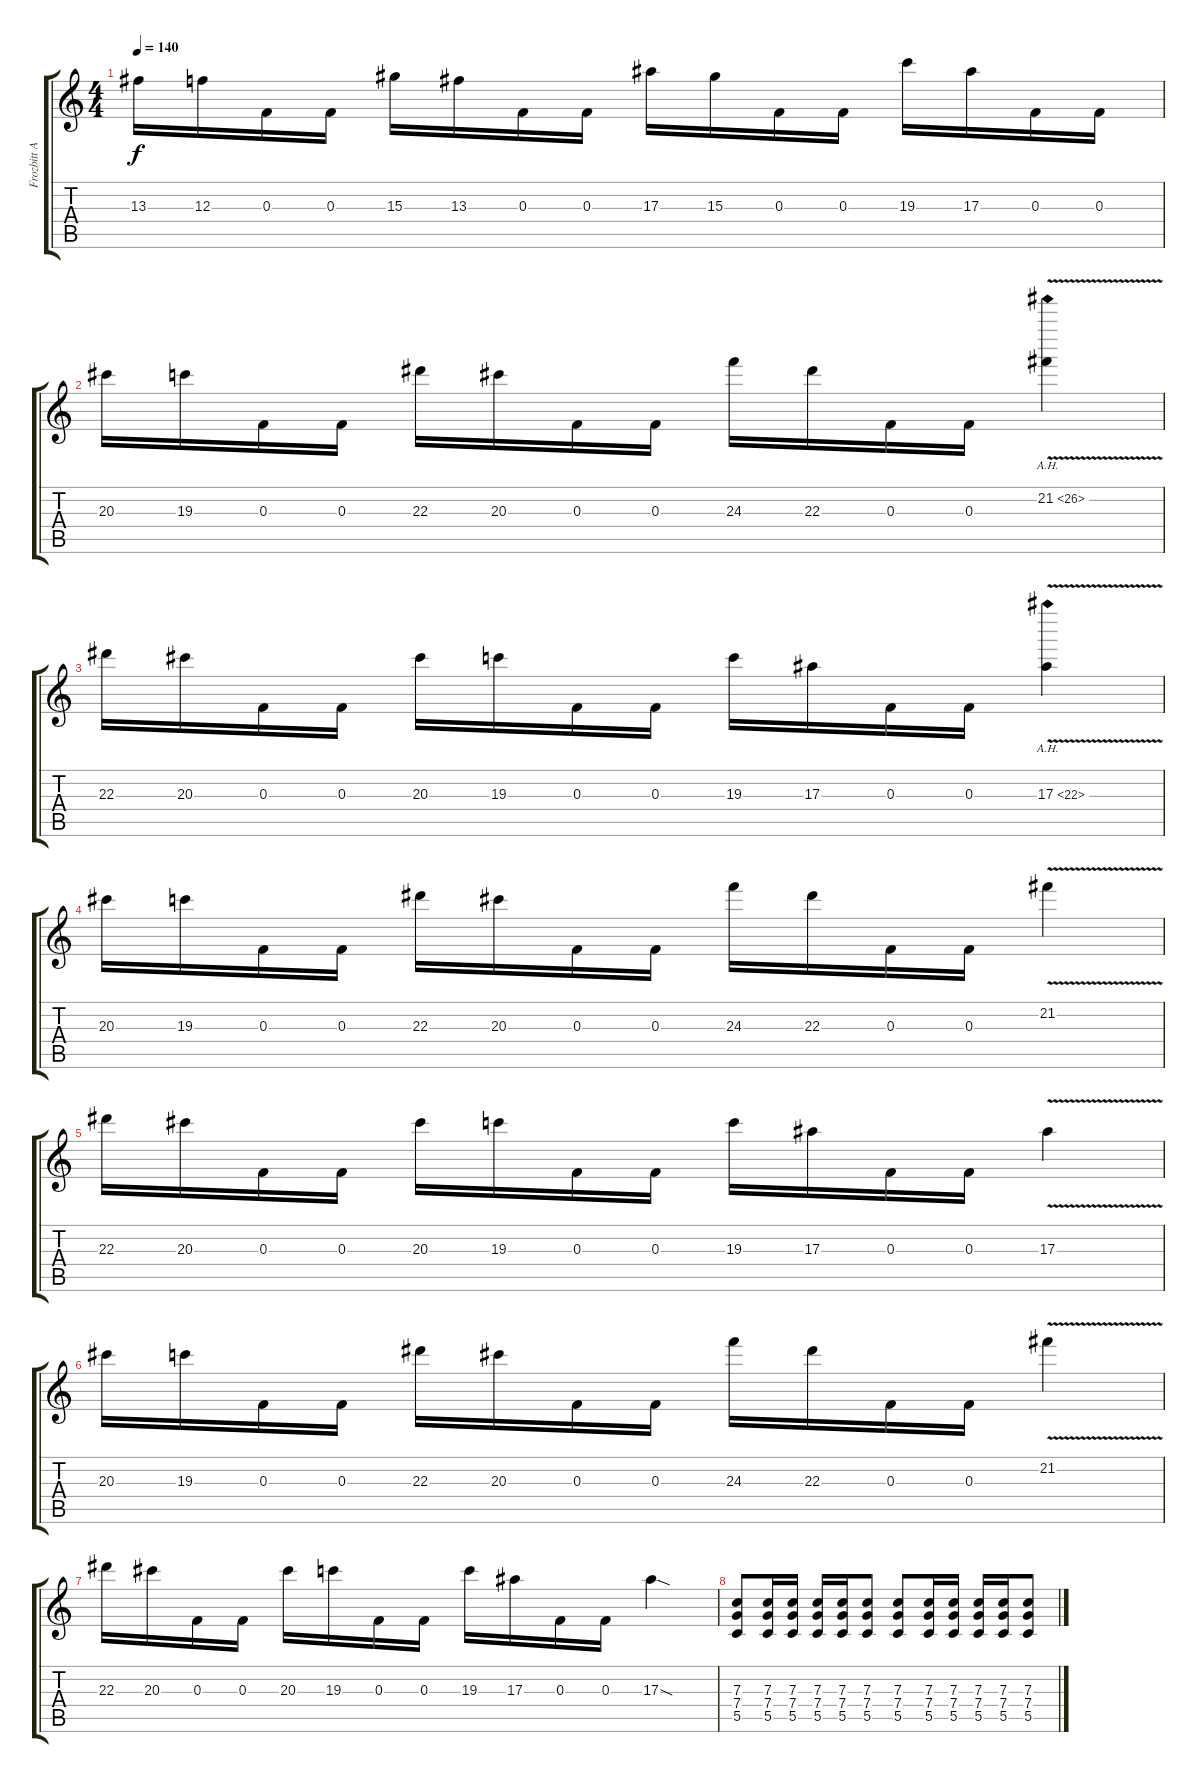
\track ("Frozbitt Addictorius" "Frozbitt A") {instrument distortionguitar}
\staff {score tabs}
\tuning (D4 A3 F3 C3 G2 C2) {hide}
\ts (4 4)
\tempo 140
\clef g2
\ks c
13.3.16{dy f} 12.3.16 0.3.16 0.3.16 15.3.16 13.3.16 0.3.16 0.3.16 17.3.16 15.3.16 0.3.16 0.3.16 19.3.16 17.3.16 0.3.16 0.3.16 |
20.3.16 19.3.16 0.3.16 0.3.16 22.3.16 20.3.16 0.3.16 0.3.16 24.3.16 22.3.16 0.3.16 0.3.16 21.2{ah 5 v}.4 |
22.3.16 20.3.16 0.3.16 0.3.16 20.3.16 19.3.16 0.3.16 0.3.16 19.3.16 17.3.16 0.3.16 0.3.16 17.3{ah 5 v}.4 |
20.3.16 19.3.16 0.3.16 0.3.16 22.3.16 20.3.16 0.3.16 0.3.16 24.3.16 22.3.16 0.3.16 0.3.16 21.2{v}.4 |
22.3.16 20.3.16 0.3.16 0.3.16 20.3.16 19.3.16 0.3.16 0.3.16 19.3.16 17.3.16 0.3.16 0.3.16 17.3{v}.4 |
20.3.16 19.3.16 0.3.16 0.3.16 22.3.16 20.3.16 0.3.16 0.3.16 24.3.16 22.3.16 0.3.16 0.3.16 21.2{v}.4 |
22.3.16 20.3.16 0.3.16 0.3.16 20.3.16 19.3.16 0.3.16 0.3.16 19.3.16 17.3.16 0.3.16 0.3.16 17.3{sod}.4 |
(7.3 7.4 5.5).8 (7.3 7.4 5.5).16 (7.3 7.4 5.5).16 (7.3 7.4 5.5).16 (7.3 7.4 5.5).16 (7.3 7.4 5.5).8 (7.3 7.4 5.5).8 (7.3 7.4 5.5).16 (7.3 7.4 5.5).16 (7.3 7.4 5.5).16 (7.3 7.4 5.5).16 (7.3 7.4 5.5).8
